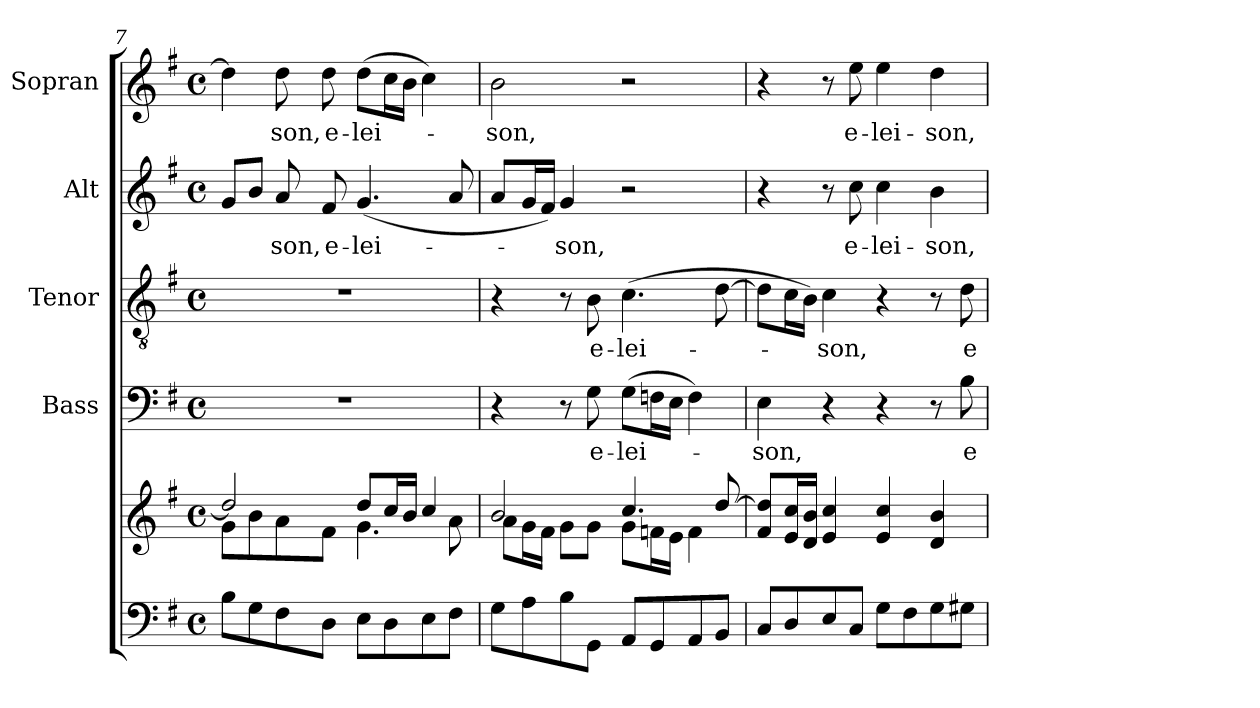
**kern	**kern	**kern	**text	**kern	**text	**kern	**text	**kern	**text
*part5	*part5	*part4	*part4	*part3	*part3	*part2	*part2	*part1	*part1
*staff6	*staff5	*staff4	*staff4	*staff3	*staff3	*staff2	*staff2	*staff1	*staff1
*	*	*I"Bass	*	*I"Tenor	*	*I"Alt	*	*I"Sopran	*
*	*	*I'B.	*	*I'T.	*	*I'A.	*	*I'S.	*
*clefF4	*clefG2	*clefF4	*	*clefGv2	*	*clefG2	*	*clefG2	*
*k[f#]	*k[f#]	*k[f#]	*	*k[f#]	*	*k[f#]	*	*k[f#]	*
*G:	*G:	*G:	*	*G:	*	*G:	*	*G:	*
*M4/4	*M4/4	*M4/4	*	*M4/4	*	*M4/4	*	*M4/4	*
*met(c)	*met(c)	*met(c)	*	*met(c)	*	*met(c)	*	*met(c)	*
=7	=7	=7	=7	=7	=7	=7	=7	=7	=7
*	*^	*	*	*	*	*	*	*	*
8B\L	2dd/]	8g\L	1r	.	1r	.	8g/L	.	4dd\]	.
8G\	.	8b\	.	.	.	.	8b/J	.	.	.
!	!	!	!	!	!	!	!	!LO:LY:b	!	!LO:LY:b
8F#\	.	8a\	.	.	.	.	8a/	-son,	8dd\	-son,
!	!	!	!	!	!	!	!	!LO:LY:b	!	!LO:LY:b
8D\J	.	8f#\J	.	.	.	.	8f#/	e-	8dd\	e-
!	!	!	!	!	!	!	!	!LO:LY:b	!	!LO:LY:b
8E\L	8dd/L	4.g\	.	.	.	.	(<4.g/	-lei-	(>8dd\L	-lei-
8D\	16cc/L	.	.	.	.	.	.	.	16cc\L	.
.	16b/JJ	.	.	.	.	.	.	.	16b\JJ	.
8E\	4cc/	.	.	.	.	.	.	.	4cc\)	.
8F#\J	.	8a\	.	.	.	.	8a/	.	.	.
=8	=8	=8	=8	=8	=8	=8	=8	=8	=8	=8
!	!	!	!	!	!	!	!	!	!	!LO:LY:b
8G\L	2b/	8a\L	4r	.	4r	.	8a/L	.	2b\	-son,
8A\	.	16g\L	.	.	.	.	16g/L	.	.	.
.	.	16f#\JJ	.	.	.	.	16f#/JJ)	.	.	.
!	!	!	!	!	!	!	!	!LO:LY:b	!	!
8B\	.	8g\L	8r	.	8r	.	4g/	-son,	.	.
!	!	!	!	!LO:LY:b	!	!LO:LY:b	!	!	!	!
8GG\J	.	8g\J	8G\	e-	8B\	e-	.	.	.	.
!	!	!	!	!LO:LY:b	!	!LO:LY:b	!	!	!	!
8AA/L	4.cc/	8g\L	(>8G\L	-lei-	(>4.c\	-lei-	2r	.	2r	.
8GG/	.	16fn\L	16Fn\L	.	.	.	.	.	.	.
.	.	16e\JJ	16E\JJ	.	.	.	.	.	.	.
8AA/	.	4f\	4F\)	.	.	.	.	.	.	.
8BB/J	[>8dd/	.	.	.	[8d\	.	.	.	.	.
*	*v	*v	*	*	*	*	*	*	*	*
!!LO:PB:g=z
=9	=9	=9	=9	=9	=9	=9	=9	=9	=9
!	!	!	!LO:LY:b	!	!	!	!	!	!
8C/L	8f#/ 8dd/]L	4E\	-son,	8d\L]	.	4r	.	4r	.
8D/	16e/ 16cc/L	.	.	16c\L	.	.	.	.	.
.	16d/ 16b/JJ	.	.	16B\JJ)	.	.	.	.	.
!	!	!	!	!	!LO:LY:b	!	!	!	!
8E/	4e/ 4cc/	4r	.	4c\	-son,	8r	.	8r	.
!	!	!	!	!	!	!	!LO:LY:b	!	!LO:LY:b
8C/J	.	.	.	.	.	8cc\	e-	8ee\	e-
!	!	!	!	!	!	!	!LO:LY:b	!	!LO:LY:b
8G\L	4e/ 4cc/	4r	.	4r	.	4cc\	-lei-	4ee\	-lei-
8F#\	.	.	.	.	.	.	.	.	.
!	!	!	!	!	!	!	!LO:LY:b	!	!LO:LY:b
8G\	4d/ 4b/	8r	.	8r	.	4b\	-son,	4dd\	-son,
!	!	!	!LO:LY:b	!	!LO:LY:b	!	!	!	!
8G#X\J	.	8B\	e-	8d\	e-	.	.	.	.
=	=	=	=	=	=	=	=	=	=
*-	*-	*-	*-	*-	*-	*-	*-	*-	*-
